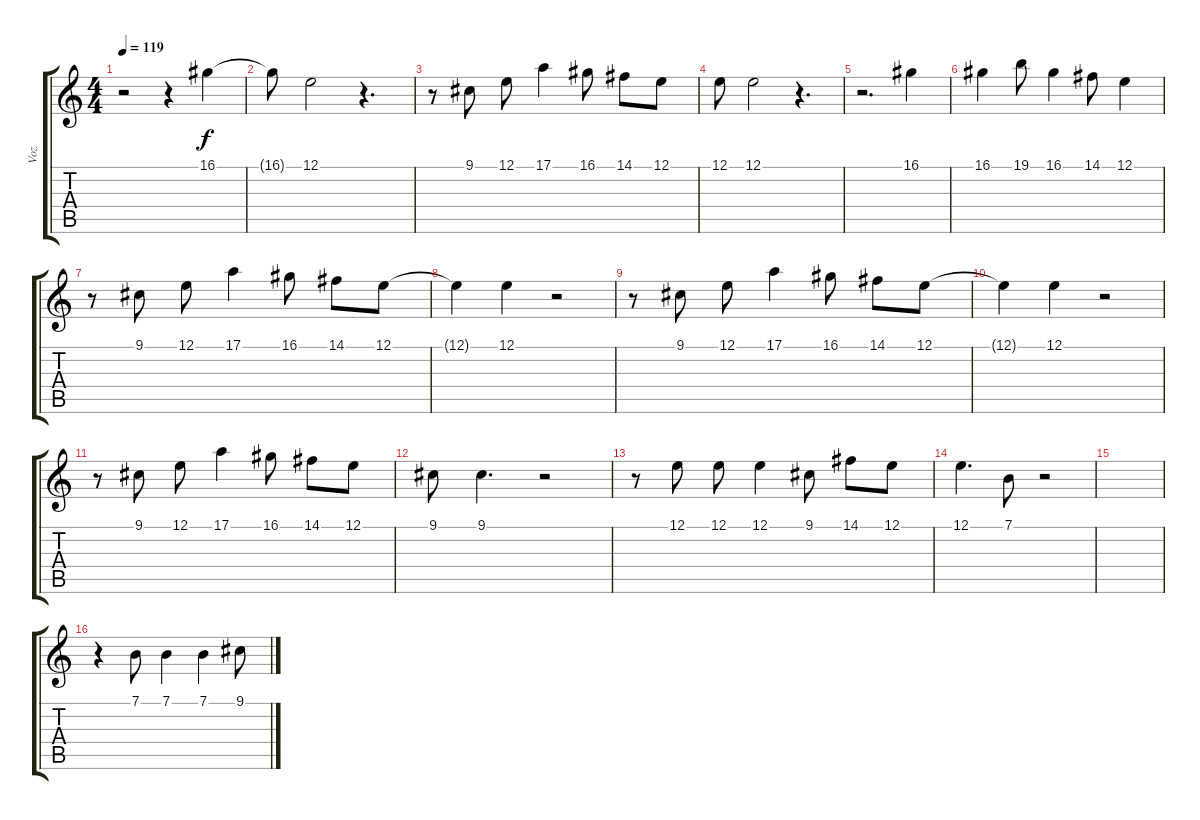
\track ("Voz" "Voz") {instrument flute}
\staff {score tabs}
\tuning (E4 B3 G3 D3 A2 E2) {hide}
\ts (4 4)
\tempo 119
\clef g2
\ks c
r.2{dy f} r.4 16.1.4 |
16.1{t}.8 12.1.2 r.4{d} |
r.8 9.1.8 12.1.8 17.1.4 16.1.8 14.1.8 12.1.8 |
12.1.8 12.1.2 r.4{d} |
r.2{d} 16.1.4 |
16.1.4 19.1.8 16.1.4 14.1.8 12.1.4 |
r.8 9.1.8 12.1.8 17.1.4 16.1.8 14.1.8 12.1.8 |
12.1{t}.4 12.1.4 r.2 |
r.8 9.1.8 12.1.8 17.1.4 16.1.8 14.1.8 12.1.8 |
12.1{t}.4 12.1.4 r.2 |
r.8 9.1.8 12.1.8 17.1.4 16.1.8 14.1.8 12.1.8 |
9.1.8 9.1.4{d} r.2 |
r.8 12.1.8 12.1.8 12.1.4 9.1.8 14.1.8 12.1.8 |
12.1.4{d} 7.1.8 r.2 |
|
r.4 7.1.8 7.1.4 7.1.4 9.1.8
